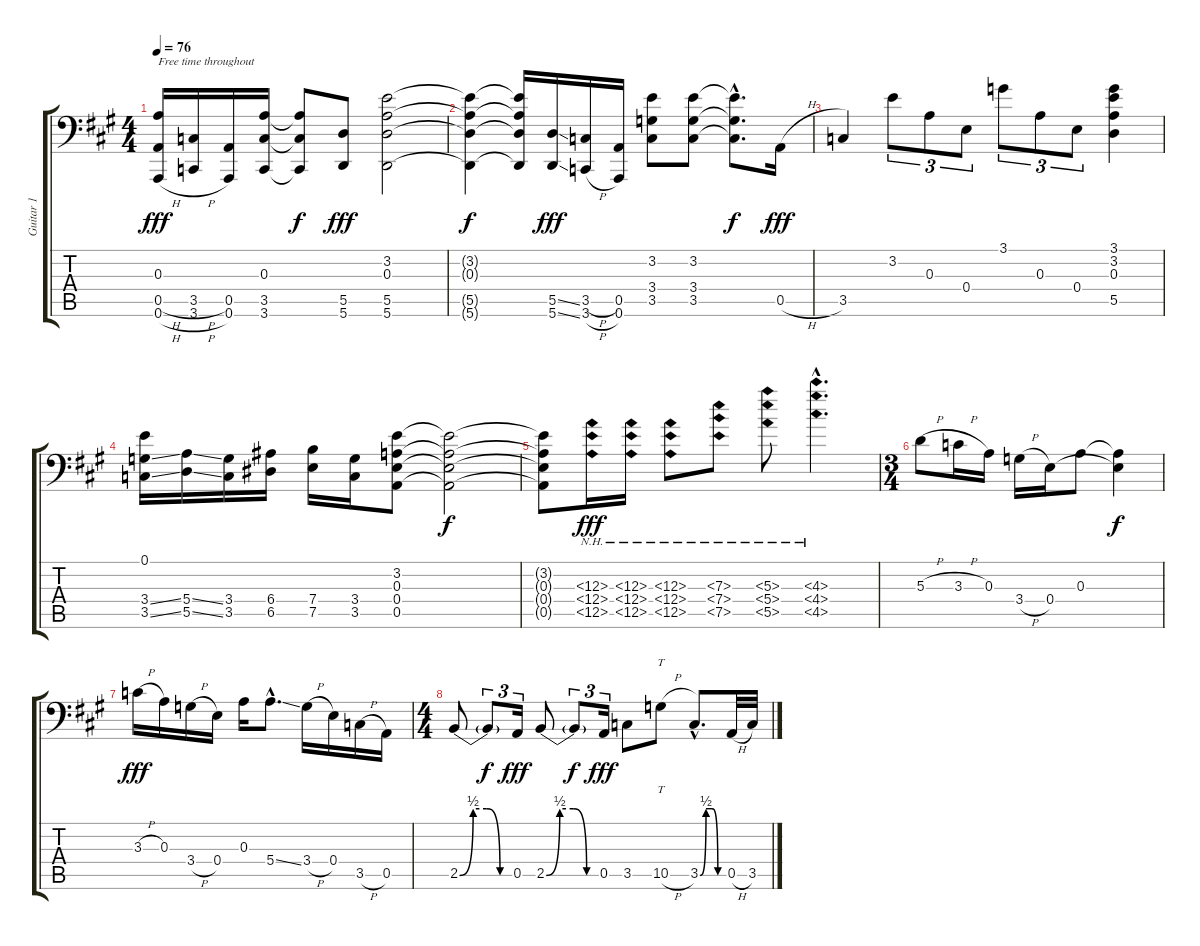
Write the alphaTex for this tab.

\track ("Guitar 1" "Guitar 1") {instrument sitar}
\staff {score tabs}
\tuning (E4 Db4 A3 E3 A2 A1) {hide}
\ts (4 4)
\tempo 76
\clef f4
\ks a
(0.3 0.5{h} 0.6{h}).16{txt "Free time throughout" dy fff instrument sitar} (3.5{h} 3.6{h}).16 (0.5 0.6).16 (0.3 3.5 3.6).16 (0.3{t} 3.5{t} 3.6{t}).8{dy f} (5.5 5.6).8{dy fff} (3.2 0.3 5.5 5.6).2 |
(3.2{t} 0.3{t} 5.5{t} 5.6{t}).4{dy f} (3.2{t} 0.3{t} 5.5{t} 5.6{t}).16 (5.5{ss} 5.6{ss}).16{dy fff} (3.5{h} 3.6{h}).16 (0.5 0.6).16 (3.2 3.4 3.5).8 (3.2 3.4 3.5).8 (3.2{hac t} 3.4{hac t} 3.5{hac t}).8{d dy f} 0.5{h}.16{dy fff} |
3.5.4 3.2.8{tu (3 2)} 0.3.8{tu (3 2)} 0.4.8{tu (3 2)} 3.1.8{tu (3 2)} 0.3.8{tu (3 2)} 0.4.8{tu (3 2)} (3.1 3.2 0.3 5.5).4 |
(0.1 3.4{ss} 3.5{ss}).16 (5.4{ss} 5.5{ss}).16 (3.4 3.5).16 (6.4 6.5).16 (7.4 7.5).16 (3.4 3.5).16 (3.2 0.3 0.4 0.5).8 (3.2{t} 0.3{t} 0.4{t} 0.5{t}).2{dy f} |
(3.2{t} 0.3{t} 0.4{t} 0.5{t}).8 (12.3{nh} 12.4{nh} 12.5{nh}).16{dy fff} (12.3{nh} 12.4{nh} 12.5{nh}).16 (12.3{nh} 12.4{nh} 12.5{nh}).8 (7.3{nh} 7.4{nh} 7.5{nh}).8 (5.3{nh} 5.4{nh} 5.5{nh}).8 (4.3{nh hac} 4.4{nh hac} 4.5{nh hac}).4{d} |
\ts (3 4)
5.3{h}.8 3.3{h}.16 0.3.16 3.4{h}.16 0.4.16 0.3.8 (0.3{t} 0.4{t}).4{dy f} |
3.3{h}.16{dy fff} 0.3.16 3.4{h}.16 0.4.16 0.3.16 5.4{ss hac}.8{d} 3.4{h}.16 0.4.16 3.5{h}.16 0.5.16 |
\ts (4 4)
2.5{be (custom 0 0 15 2 30 2 45 0 60 0)}.8 2.5{t}.8{tu (3 2) dy f} 0.5.16{tu (3 2) dy fff} 2.5{be (custom 0 0 15 2 30 2 45 0 60 0)}.8 2.5{t}.8{tu (3 2) dy f} 0.5.16{tu (3 2) dy fff} 3.5.8 10.5{h}.8{tt} 3.5{be (custom 0 0 15 2 30 2 45 0 60 0) hac}.8{d} 0.5{h}.32 3.5.32
